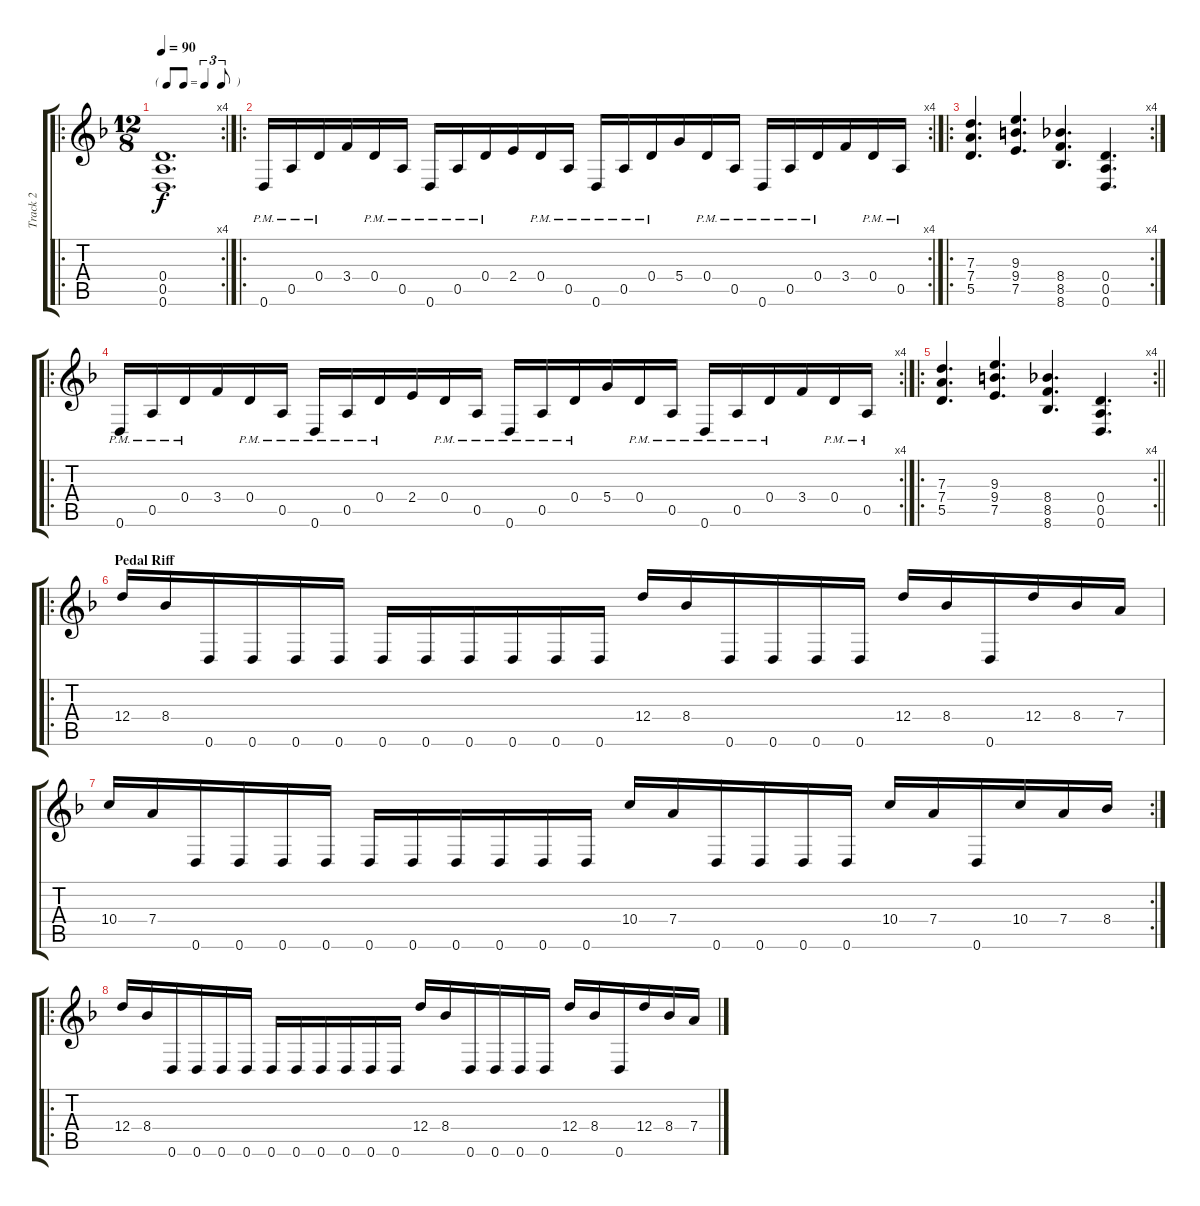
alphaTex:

\track ("Track 2" "Track 2") {instrument distortionguitar}
\staff {score tabs}
\tuning (E4 B3 G3 D3 A2 D2) {hide}
\ro
\rc 4
\ts (12 8)
\tf triplet8th
\tempo 90
\clef g2
\ks dminor
(0.4 0.5 0.6).1{d dy f} |
\ro
\rc 4
0.6{pm}.16 0.5{pm}.16 0.4{pm}.16 3.4.16 0.4{pm}.16 0.5{pm}.16 0.6{pm}.16 0.5{pm}.16 0.4{pm}.16 2.4.16 0.4{pm}.16 0.5{pm}.16 0.6{pm}.16 0.5{pm}.16 0.4{pm}.16 5.4.16 0.4{pm}.16 0.5{pm}.16 0.6{pm}.16 0.5{pm}.16 0.4{pm}.16 3.4.16 0.4{pm}.16 0.5{pm}.16 |
\ro
\rc 4
(7.3 7.4 5.5).4{d} (9.3 9.4 7.5).4{d} (8.4 8.5 8.6).4{d} (0.4 0.5 0.6).4{d} |
\ro
\rc 4
0.6{pm}.16 0.5{pm}.16 0.4{pm}.16 3.4.16 0.4{pm}.16 0.5{pm}.16 0.6{pm}.16 0.5{pm}.16 0.4{pm}.16 2.4.16 0.4{pm}.16 0.5{pm}.16 0.6{pm}.16 0.5{pm}.16 0.4{pm}.16 5.4.16 0.4{pm}.16 0.5{pm}.16 0.6{pm}.16 0.5{pm}.16 0.4{pm}.16 3.4.16 0.4{pm}.16 0.5{pm}.16 |
\ro
\rc 4
\barLineRight lightlight
(7.3 7.4 5.5).4{d} (9.3 9.4 7.5).4{d} (8.4 8.5 8.6).4{d} (0.4 0.5 0.6).4{d} |
\ro
\section ("" "Pedal Riff")
12.4.16 8.4.16 0.6.16 0.6.16 0.6.16 0.6.16 0.6.16 0.6.16 0.6.16 0.6.16 0.6.16 0.6.16 12.4.16 8.4.16 0.6.16 0.6.16 0.6.16 0.6.16 12.4.16 8.4.16 0.6.16 12.4.16 8.4.16 7.4.16 |
\rc 2
10.4.16 7.4.16 0.6.16 0.6.16 0.6.16 0.6.16 0.6.16 0.6.16 0.6.16 0.6.16 0.6.16 0.6.16 10.4.16 7.4.16 0.6.16 0.6.16 0.6.16 0.6.16 10.4.16 7.4.16 0.6.16 10.4.16 7.4.16 8.4.16 |
\ro
12.4.16 8.4.16 0.6.16 0.6.16 0.6.16 0.6.16 0.6.16 0.6.16 0.6.16 0.6.16 0.6.16 0.6.16 12.4.16 8.4.16 0.6.16 0.6.16 0.6.16 0.6.16 12.4.16 8.4.16 0.6.16 12.4.16 8.4.16 7.4.16
